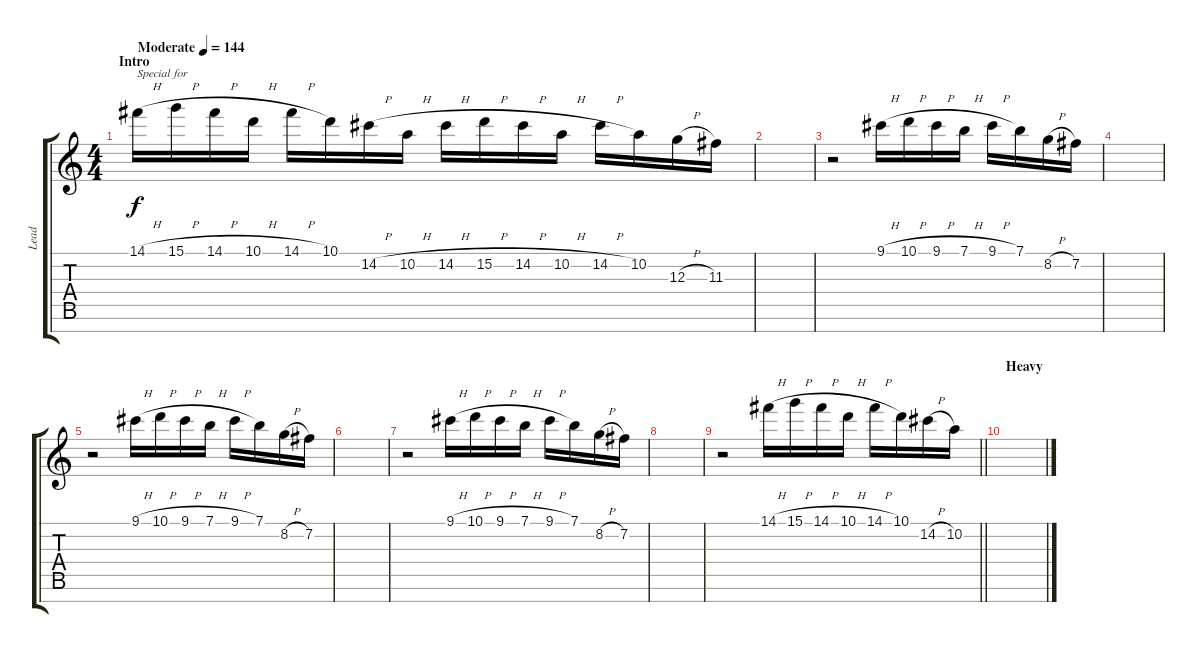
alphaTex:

\track ("Lead" "Lead") {instrument distortionguitar}
\staff {score tabs}
\tuning (E4 B3 G3 D3 A2 E2 B1) {hide}
\ts (4 4)
\section ("" "Intro")
\tempo (144 "Moderate")
\clef g2
\ks c
14.1{h}.16{txt "Special for" dy f instrument distortionguitar} 15.1{h}.16 14.1{h}.16 10.1{h}.16 14.1{h}.16 10.1.16 14.2{h}.16 10.2{h}.16 14.2{h}.16 15.2{h}.16 14.2{h}.16 10.2{h}.16 14.2{h}.16 10.2.16 12.3{h}.16 11.3.16 |
|
r.2 9.1{h}.16 10.1{h}.16 9.1{h}.16 7.1{h}.16 9.1{h}.16 7.1.16 8.2{h}.16 7.2.16 |
|
r.2 9.1{h}.16 10.1{h}.16 9.1{h}.16 7.1{h}.16 9.1{h}.16 7.1.16 8.2{h}.16 7.2.16 |
|
r.2 9.1{h}.16 10.1{h}.16 9.1{h}.16 7.1{h}.16 9.1{h}.16 7.1.16 8.2{h}.16 7.2.16 |
|
\barLineRight lightlight
r.2 14.1{h}.16 15.1{h}.16 14.1{h}.16 10.1{h}.16 14.1{h}.16 10.1.16 14.2{h}.16 10.2.16 |
\section ("" "Heavy")
